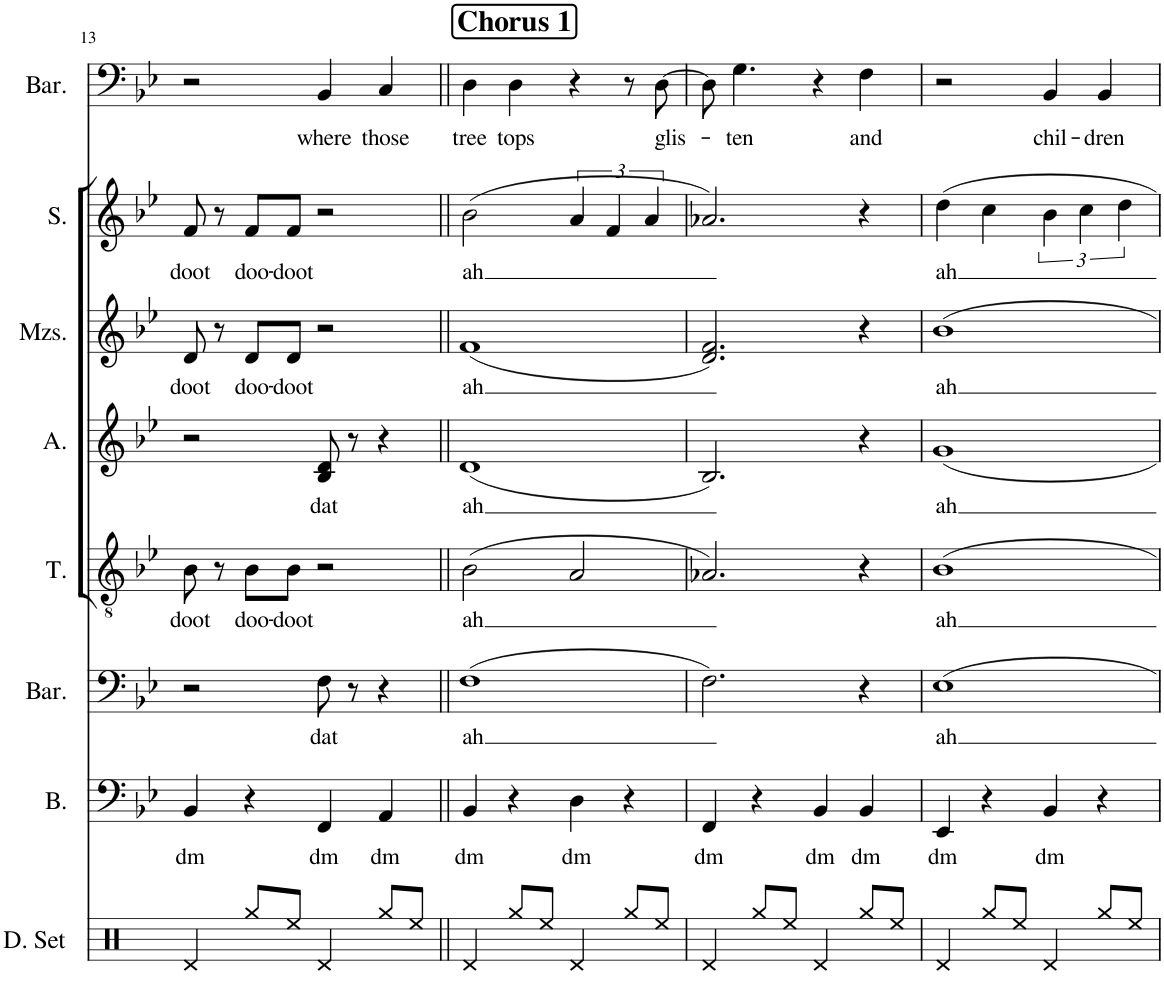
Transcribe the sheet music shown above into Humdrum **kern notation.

**kern	**kern	**text	**kern	**text	**kern	**text	**kern	**text	**kern	**text	**kern	**text	**kern	**text
*part8	*part7	*part7	*part6	*part6	*part5	*part5	*part4	*part4	*part3	*part3	*part2	*part2	*part1	*part1
*staff8	*staff7	*staff7	*staff6	*staff6	*staff5	*staff5	*staff4	*staff4	*staff3	*staff3	*staff2	*staff2	*staff1	*staff1
*I"Drumset	*I"Bass	*	*I"Baritone	*	*I"Tenor	*	*I"Alto	*	*I"Mezzo-soprano	*	*I"Soprano	*	*I"Baritone	*
*I'D. Set	*I'B.	*	*I'Bar.	*	*I'T.	*	*I'A.	*	*I'Mzs.	*	*I'S.	*	*I'Bar.	*
!!LO:PB:g=z
*clefX	*clefF4	*	*clefF4	*	*clefGv2	*	*clefG2	*	*clefG2	*	*clefG2	*	*clefF4	*
*k[]	*k[b-e-]	*	*k[b-e-]	*	*k[b-e-]	*	*k[b-e-]	*	*k[b-e-]	*	*k[b-e-]	*	*k[b-e-]	*
*M4/4	*M4/4	*	*M4/4	*	*M4/4	*	*M4/4	*	*M4/4	*	*M4/4	*	*M4/4	*
=13	=13	=13	=13	=13	=13	=13	=13	=13	=13	=13	=13	=13	=13	=13
!	!	!LO:LY:b	!	!	!	!LO:LY:b	!	!	!	!LO:LY:b	!	!LO:LY:b	!	!
4Rd/	4BB-/	dm	2r	.	8B-\	doot	2r	.	8d/	doot	8f/	doot	2r	.
.	.	.	.	.	8r	.	.	.	8r	.	8r	.	.	.
!	!	!	!	!	!	!LO:LY:b	!	!	!	!LO:LY:b	!	!LO:LY:b	!	!
8Rgg/L	4r	.	.	.	8B-\L	doo-	.	.	8d/L	doo-	8f/L	doo-	.	.
!	!	!	!	!	!	!LO:LY:b	!	!	!	!LO:LY:b	!	!LO:LY:b	!	!
8Ree/J	.	.	.	.	8B-\J	-doot	.	.	8d/J	-doot	8f/J	-doot	.	.
!	!	!LO:LY:b	!	!LO:LY:b	!	!	!	!LO:LY:b	!	!	!	!	!	!LO:LY:b
4Rd/	4FF/	dm	8F\	dat	2r	.	8B-/ 8d/	dat	2r	.	2r	.	4BB-/	where
.	.	.	8r	.	.	.	8r	.	.	.	.	.	.	.
!	!	!LO:LY:b	!	!	!	!	!	!	!	!	!	!	!	!LO:LY:b
8Rgg/L	4AA/	dm	4r	.	.	.	4r	.	.	.	.	.	4C/	those
8Ree/J	.	.	.	.	.	.	.	.	.	.	.	.	.	.
!!LO:REH:place=s1:a:B:cj:fs=14:t=Chorus 1
=14||	=14||	=14||	=14||	=14||	=14||	=14||	=14||	=14||	=14||	=14||	=14||	=14||	=14||	=14||
!	!	!LO:LY:b	!	!LO:LY:b	!	!LO:LY:b	!	!LO:LY:b	!	!LO:LY:b	!	!LO:LY:b	!	!LO:LY:b
4Rd/	4BB-/	dm	(1F	ah	(2B-\	ah	(1d	ah	(1f	ah	(2b-\	ah	4D\	tree
!	!	!	!	!	!	!	!	!	!	!	!	!	!	!LO:LY:b
8Rgg/L	4r	.	.	.	.	.	.	.	.	.	.	.	4D\	tops
8Ree/J	.	.	.	.	.	.	.	.	.	.	.	.	.	.
!	!	!LO:LY:b	!	!	!	!	!	!	!	!	!	!	!	!
4Rd/	4D\	dm	.	.	2A/	.	.	.	.	.	6a/	.	4r	.
.	.	.	.	.	.	.	.	.	.	.	6f/	.	.	.
8Rgg/L	4r	.	.	.	.	.	.	.	.	.	.	.	8r	.
.	.	.	.	.	.	.	.	.	.	.	6a/	.	.	.
!	!	!	!	!	!	!	!	!	!	!	!	!	!	!LO:LY:b
8Ree/J	.	.	.	.	.	.	.	.	.	.	.	.	[8D\	glis-
=15	=15	=15	=15	=15	=15	=15	=15	=15	=15	=15	=15	=15	=15	=15
!	!	!LO:LY:b	!	!	!	!	!	!	!	!	!	!	!	!
4Rd/	4FF/	dm	2.F\)	.	2.A-X/)	.	2.B-/)	.	2.d/ 2.f/)	.	2.a-X/)	.	8D\]	.
!	!	!	!	!	!	!	!	!	!	!	!	!	!	!LO:LY:b
.	.	.	.	.	.	.	.	.	.	.	.	.	4.G\	-ten
8Rgg/L	4r	.	.	.	.	.	.	.	.	.	.	.	.	.
8Ree/J	.	.	.	.	.	.	.	.	.	.	.	.	.	.
!	!	!LO:LY:b	!	!	!	!	!	!	!	!	!	!	!	!
4Rd/	4BB-/	dm	.	.	.	.	.	.	.	.	.	.	4r	.
!	!	!LO:LY:b	!	!	!	!	!	!	!	!	!	!	!	!LO:LY:b
8Rgg/L	4BB-/	dm	4r	.	4r	.	4r	.	4r	.	4r	.	4F\	and
8Ree/J	.	.	.	.	.	.	.	.	.	.	.	.	.	.
=16	=16	=16	=16	=16	=16	=16	=16	=16	=16	=16	=16	=16	=16	=16
!	!	!LO:LY:b	!	!LO:LY:b	!	!LO:LY:b	!	!LO:LY:b	!	!LO:LY:b	!	!LO:LY:b	!	!
4Rd/	4EE-/	dm	1E-	ah	1B-	ah	1g	ah	1b-	ah	4dd\	ah	2r	.
8Rgg/L	4r	.	.	.	.	.	.	.	.	.	4cc\	.	.	.
8Ree/J	.	.	.	.	.	.	.	.	.	.	.	.	.	.
!	!	!LO:LY:b	!	!	!	!	!	!	!	!	!	!	!	!LO:LY:b
4Rd/	4BB-/	dm	.	.	.	.	.	.	.	.	6b-\	.	4BB-/	chil-
.	.	.	.	.	.	.	.	.	.	.	6cc\	.	.	.
!	!	!	!	!	!	!	!	!	!	!	!	!	!	!LO:LY:b
8Rgg/L	4r	.	.	.	.	.	.	.	.	.	.	.	4BB-/	-dren
.	.	.	.	.	.	.	.	.	.	.	6dd\	.	.	.
8Ree/J	.	.	.	.	.	.	.	.	.	.	.	.	.	.
=	=	=	=	=	=	=	=	=	=	=	=	=	=	=
*-	*-	*-	*-	*-	*-	*-	*-	*-	*-	*-	*-	*-	*-	*-
